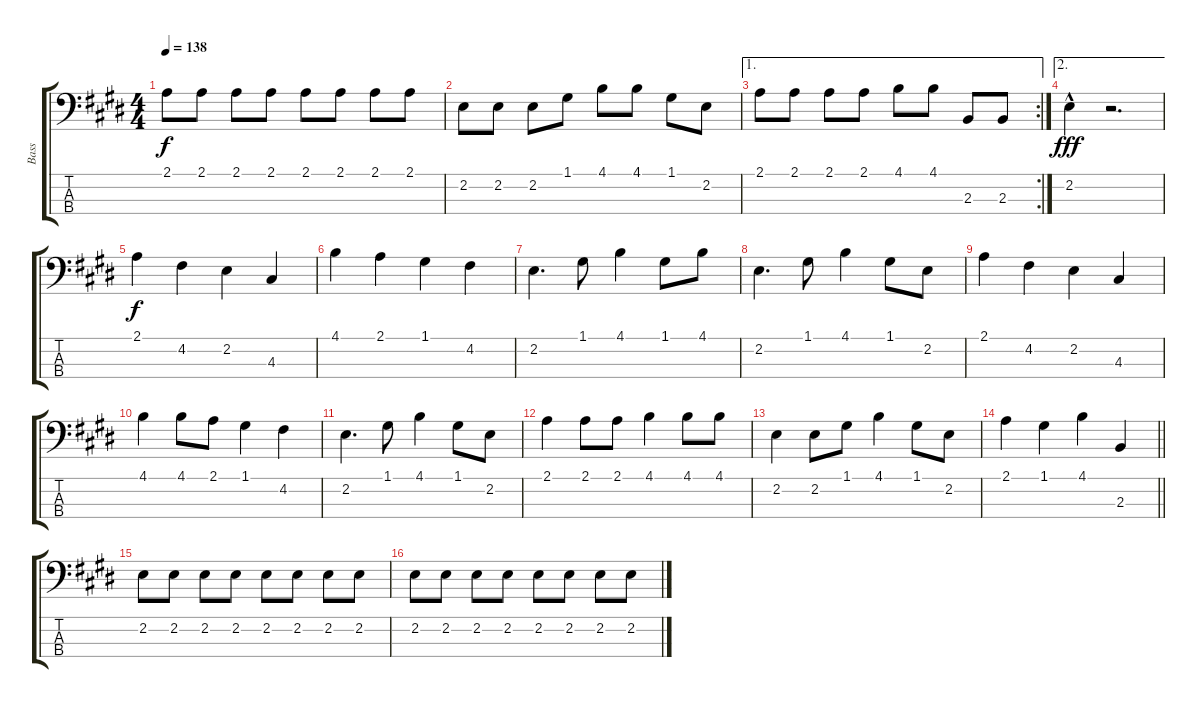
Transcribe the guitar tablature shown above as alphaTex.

\track ("Bass" "Bass") {instrument electricbassfinger}
\staff {score tabs}
\tuning (G2 D2 A1 E1) {hide}
\ts (4 4)
\tempo 138
\clef f4
\ks e
2.1.8{dy f} 2.1.8 2.1.8 2.1.8 2.1.8 2.1.8 2.1.8 2.1.8 |
2.2.8 2.2.8 2.2.8 1.1.8 4.1.8 4.1.8 1.1.8 2.2.8 |
\ae 1
\rc 2
2.1.8 2.1.8 2.1.8 2.1.8 4.1.8 4.1.8 2.3.8 2.3.8 |
\ae 2
2.2{hac}.4{dy fff} r.2{d} |
2.1.4{dy f} 4.2.4 2.2.4 4.3.4 |
4.1.4 2.1.4 1.1.4 4.2.4 |
2.2.4{d} 1.1.8 4.1.4 1.1.8 4.1.8 |
2.2.4{d} 1.1.8 4.1.4 1.1.8 2.2.8 |
2.1.4 4.2.4 2.2.4 4.3.4 |
4.1.4 4.1.8 2.1.8 1.1.4 4.2.4 |
2.2.4{d} 1.1.8 4.1.4 1.1.8 2.2.8 |
2.1.4 2.1.8 2.1.8 4.1.4 4.1.8 4.1.8 |
2.2.4 2.2.8 1.1.8 4.1.4 1.1.8 2.2.8 |
\barLineRight lightlight
2.1.4 1.1.4 4.1.4 2.3.4 |
2.2.8 2.2.8 2.2.8 2.2.8 2.2.8 2.2.8 2.2.8 2.2.8 |
2.2.8 2.2.8 2.2.8 2.2.8 2.2.8 2.2.8 2.2.8 2.2.8
